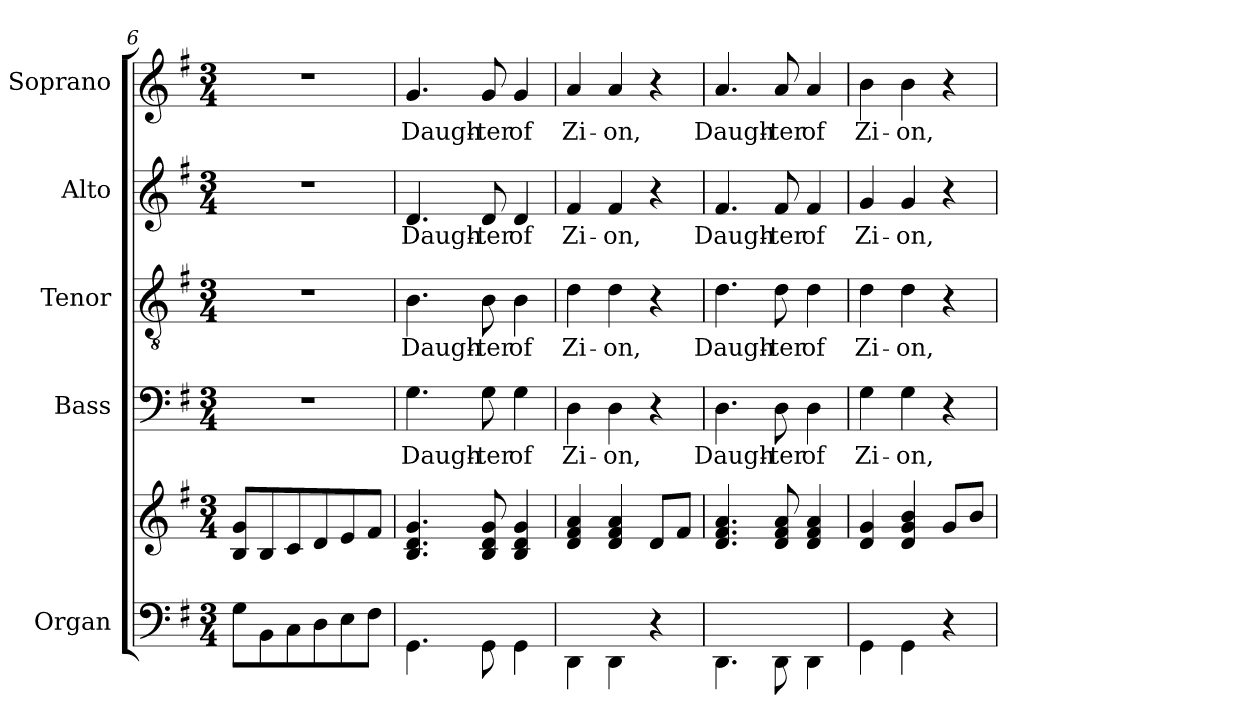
**kern	**kern	**kern	**text	**kern	**text	**kern	**text	**kern	**text
*part5	*part5	*part4	*part4	*part3	*part3	*part2	*part2	*part1	*part1
*staff6	*staff5	*staff4	*staff4	*staff3	*staff3	*staff2	*staff2	*staff1	*staff1
*I"Organ	*	*I"Bass	*	*I"Tenor	*	*I"Alto	*	*I"Soprano	*
*I'Org.	*	*I'B.	*	*I'T.	*	*I'A.	*	*I'S.	*
*clefF4	*clefG2	*clefF4	*	*clefGv2	*	*clefG2	*	*clefG2	*
*	*	*	*	*ITrd7c12	*	*	*	*	*
*k[f#]	*k[f#]	*k[f#]	*	*k[f#]	*	*k[f#]	*	*k[f#]	*
*G:	*G:	*G:	*	*G:	*	*G:	*	*G:	*
*M3/4	*M3/4	*M3/4	*	*M3/4	*	*M3/4	*	*M3/4	*
=6	=6	=6	=6	=6	=6	=6	=6	=6	=6
!	!	!LO:N:vis=1	!	!LO:N:vis=1	!	!LO:N:vis=1	!	!LO:N:vis=1	!
8Gi\L	8Bi/ 8giL	2.r	.	2.r	.	2.r	.	2.r	.
8BBi\	8Bi/	.	.	.	.	.	.	.	.
8Ci\	8ci/	.	.	.	.	.	.	.	.
8Di\	8di/	.	.	.	.	.	.	.	.
8Ei\	8ei/	.	.	.	.	.	.	.	.
8F#i\J	8f#i/J	.	.	.	.	.	.	.	.
=7	=7	=7	=7	=7	=7	=7	=7	=7	=7
!	!	!	!LO:LY:b:color=#000000	!	!	!	!	!	!
!	!	!	!	!	!LO:LY:b:color=#000000	!	!	!	!
!	!	!	!	!	!	!	!LO:LY:b:color=#000000	!	!
!	!	!	!	!	!	!	!	!	!LO:LY:b:color=#000000
4.GGi\	4.Bi/ 4.di 4.gi	4.Gi\	Daugh-	4.BBi\	Daugh-	4.di/	Daugh-	4.gi/	Daugh-
!	!	!	!LO:LY:b:color=#000000	!	!	!	!	!	!
!	!	!	!	!	!LO:LY:b:color=#000000	!	!	!	!
!	!	!	!	!	!	!	!LO:LY:b:color=#000000	!	!
!	!	!	!	!	!	!	!	!	!LO:LY:b:color=#000000
8GGi\	8Bi/ 8di 8gi	8Gi\	-ter	8BBi\	-ter	8di/	-ter	8gi/	-ter
!	!	!	!LO:LY:b:color=#000000	!	!	!	!	!	!
!	!	!	!	!	!LO:LY:b:color=#000000	!	!	!	!
!	!	!	!	!	!	!	!LO:LY:b:color=#000000	!	!
!	!	!	!	!	!	!	!	!	!LO:LY:b:color=#000000
4GGi\	4Bi/ 4di 4gi	4Gi\	of	4BBi\	of	4di/	of	4gi/	of
!!LO:LB:g=z
=8	=8	=8	=8	=8	=8	=8	=8	=8	=8
!	!	!	!LO:LY:b:color=#000000	!	!	!	!	!	!
!	!	!	!	!	!LO:LY:b:color=#000000	!	!	!	!
!	!	!	!	!	!	!	!LO:LY:b:color=#000000	!	!
!	!	!	!	!	!	!	!	!	!LO:LY:b:color=#000000
4DDi\	4di/ 4f#i 4ai	4Di\	Zi-	4Di\	Zi-	4f#i/	Zi-	4ai/	Zi-
!	!	!	!LO:LY:b:color=#000000	!	!	!	!	!	!
!	!	!	!	!	!LO:LY:b:color=#000000	!	!	!	!
!	!	!	!	!	!	!	!LO:LY:b:color=#000000	!	!
!	!	!	!	!	!	!	!	!	!LO:LY:b:color=#000000
4DDi\	4di/ 4f#i 4ai	4Di\	-on,	4Di\	-on,	4f#i/	-on,	4ai/	-on,
4r	8di/L	4r	.	4r	.	4r	.	4r	.
.	8f#i/J	.	.	.	.	.	.	.	.
=9	=9	=9	=9	=9	=9	=9	=9	=9	=9
!	!	!	!LO:LY:b:color=#000000	!	!	!	!	!	!
!	!	!	!	!	!LO:LY:b:color=#000000	!	!	!	!
!	!	!	!	!	!	!	!LO:LY:b:color=#000000	!	!
!	!	!	!	!	!	!	!	!	!LO:LY:b:color=#000000
4.DDi\	4.di/ 4.f#i 4.ai	4.Di\	Daugh-	4.Di\	Daugh-	4.f#i/	Daugh-	4.ai/	Daugh-
!	!	!	!LO:LY:b:color=#000000	!	!	!	!	!	!
!	!	!	!	!	!LO:LY:b:color=#000000	!	!	!	!
!	!	!	!	!	!	!	!LO:LY:b:color=#000000	!	!
!	!	!	!	!	!	!	!	!	!LO:LY:b:color=#000000
8DDi\	8di/ 8f#i 8ai	8Di\	-ter	8Di\	-ter	8f#i/	-ter	8ai/	-ter
!	!	!	!LO:LY:b:color=#000000	!	!	!	!	!	!
!	!	!	!	!	!LO:LY:b:color=#000000	!	!	!	!
!	!	!	!	!	!	!	!LO:LY:b:color=#000000	!	!
!	!	!	!	!	!	!	!	!	!LO:LY:b:color=#000000
4DDi\	4di/ 4f#i 4ai	4Di\	of	4Di\	of	4f#i/	of	4ai/	of
=10	=10	=10	=10	=10	=10	=10	=10	=10	=10
!	!	!	!LO:LY:b:color=#000000	!	!	!	!	!	!
!	!	!	!	!	!LO:LY:b:color=#000000	!	!	!	!
!	!	!	!	!	!	!	!LO:LY:b:color=#000000	!	!
!	!	!	!	!	!	!	!	!	!LO:LY:b:color=#000000
4GGi\	4di/ 4gi	4Gi\	Zi-	4Di\	Zi-	4gi/	Zi-	4bi\	Zi-
!	!	!	!LO:LY:b:color=#000000	!	!	!	!	!	!
!	!	!	!	!	!LO:LY:b:color=#000000	!	!	!	!
!	!	!	!	!	!	!	!LO:LY:b:color=#000000	!	!
!	!	!	!	!	!	!	!	!	!LO:LY:b:color=#000000
4GGi\	4di/ 4gi 4bi	4Gi\	-on,	4Di\	-on,	4gi/	-on,	4bi\	-on,
4r	8gi/L	4r	.	4r	.	4r	.	4r	.
.	8bi/J	.	.	.	.	.	.	.	.
=	=	=	=	=	=	=	=	=	=
*-	*-	*-	*-	*-	*-	*-	*-	*-	*-
